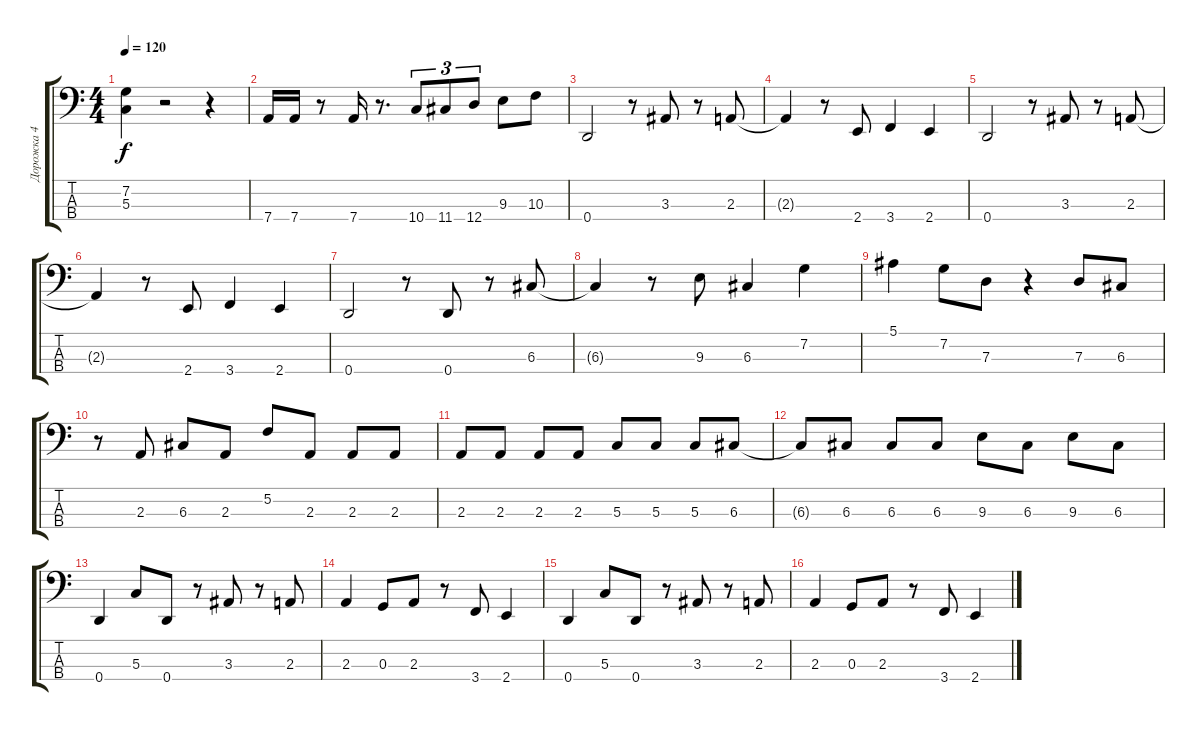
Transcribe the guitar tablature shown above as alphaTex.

\track ("Дорожка 4" "Дорожка 4") {instrument electricbassfinger}
\staff {score tabs}
\tuning (F2 C2 G1 D1) {hide}
\ts (4 4)
\tempo 120
\clef f4
\ks c
(7.2{t} 5.3{t}).4{dy f} r.2 r.4 |
7.4.16 7.4.16 r.8 7.4.16 r.8{d} 10.4.8{tu (3 2)} 11.4.8{tu (3 2)} 12.4.8{tu (3 2)} 9.3.8 10.3.8 |
0.4.2 r.8 3.3.8 r.8 2.3.8 |
2.3{t}.4 r.8 2.4.8 3.4.4 2.4.4 |
0.4.2 r.8 3.3.8 r.8 2.3.8 |
2.3{t}.4 r.8 2.4.8 3.4.4 2.4.4 |
0.4.2 r.8 0.4.8 r.8 6.3.8 |
6.3{t}.4 r.8 9.3.8 6.3.4 7.2.4 |
5.1.4 7.2.8 7.3.8 r.4 7.3.8 6.3.8 |
r.8 2.3.8 6.3.8 2.3.8 5.2.8 2.3.8 2.3.8 2.3.8 |
2.3.8 2.3.8 2.3.8 2.3.8 5.3.8 5.3.8 5.3.8 6.3.8 |
6.3{t}.8 6.3.8 6.3.8 6.3.8 9.3.8 6.3.8 9.3.8 6.3.8 |
0.4.4 5.3.8 0.4.8 r.8 3.3.8 r.8 2.3.8 |
2.3.4 0.3.8 2.3.8 r.8 3.4.8 2.4.4 |
0.4.4 5.3.8 0.4.8 r.8 3.3.8 r.8 2.3.8 |
2.3.4 0.3.8 2.3.8 r.8 3.4.8 2.4.4
